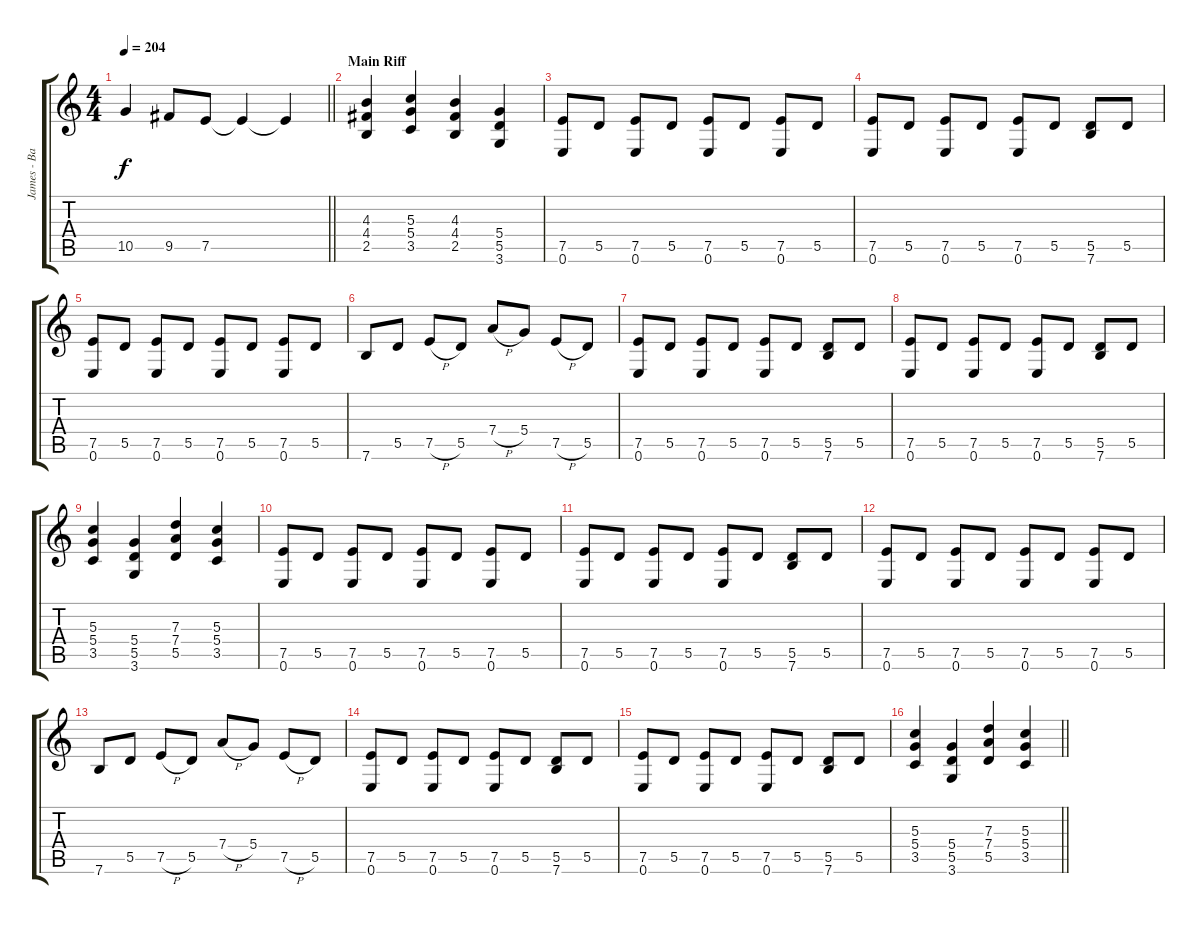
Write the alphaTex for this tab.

\track ("James - Back Guitar" "James - Ba") {solo instrument overdrivenguitar}
\staff {score tabs}
\tuning (E4 B3 G3 D3 A2 E2) {hide}
\ts (4 4)
\tempo 204
\clef g2
\barLineRight lightlight
\ks c
10.5.4{dy f} 9.5.8 7.5.8 7.5{t}.4 7.5{t}.4 |
\section ("" "Main Riff")
(4.3 4.4 2.5).4 (5.3 5.4 3.5).4 (4.3 4.4 2.5).4 (5.4 5.5 3.6).4 |
(7.5 0.6).8 5.5.8 (7.5 0.6).8 5.5.8 (7.5 0.6).8 5.5.8 (7.5 0.6).8 5.5.8 |
(7.5 0.6).8 5.5.8 (7.5 0.6).8 5.5.8 (7.5 0.6).8 5.5.8 (5.5 7.6).8 5.5.8 |
(7.5 0.6).8 5.5.8 (7.5 0.6).8 5.5.8 (7.5 0.6).8 5.5.8 (7.5 0.6).8 5.5.8 |
7.6.8 5.5.8 7.5{h}.8 5.5.8 7.4{h}.8 5.4.8 7.5{h}.8 5.5.8 |
(7.5 0.6).8 5.5.8 (7.5 0.6).8 5.5.8 (7.5 0.6).8 5.5.8 (5.5 7.6).8 5.5.8 |
(7.5 0.6).8 5.5.8 (7.5 0.6).8 5.5.8 (7.5 0.6).8 5.5.8 (5.5 7.6).8 5.5.8 |
(5.3 5.4 3.5).4 (5.4 5.5 3.6).4 (7.3 7.4 5.5).4 (5.3 5.4 3.5).4 |
(7.5 0.6).8 5.5.8 (7.5 0.6).8 5.5.8 (7.5 0.6).8 5.5.8 (7.5 0.6).8 5.5.8 |
(7.5 0.6).8 5.5.8 (7.5 0.6).8 5.5.8 (7.5 0.6).8 5.5.8 (5.5 7.6).8 5.5.8 |
(7.5 0.6).8 5.5.8 (7.5 0.6).8 5.5.8 (7.5 0.6).8 5.5.8 (7.5 0.6).8 5.5.8 |
7.6.8 5.5.8 7.5{h}.8 5.5.8 7.4{h}.8 5.4.8 7.5{h}.8 5.5.8 |
(7.5 0.6).8 5.5.8 (7.5 0.6).8 5.5.8 (7.5 0.6).8 5.5.8 (5.5 7.6).8 5.5.8 |
(7.5 0.6).8 5.5.8 (7.5 0.6).8 5.5.8 (7.5 0.6).8 5.5.8 (5.5 7.6).8 5.5.8 |
\barLineRight lightlight
(5.3 5.4 3.5).4 (5.4 5.5 3.6).4 (7.3 7.4 5.5).4 (5.3 5.4 3.5).4
